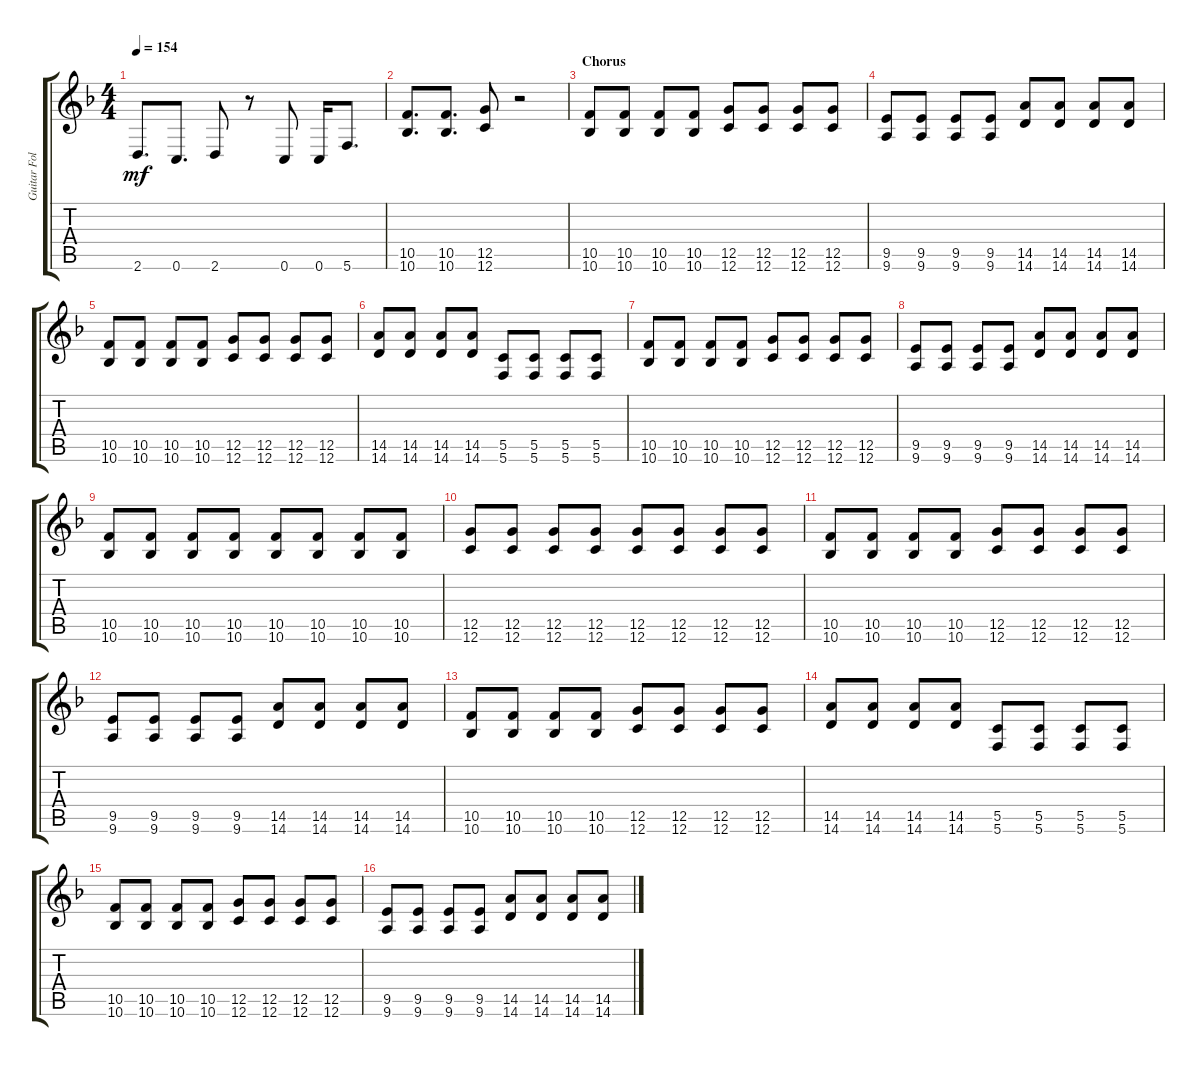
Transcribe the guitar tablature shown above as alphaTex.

\track ("Guitar Folder R" "Guitar Fol") {instrument electricbassfinger}
\staff {score tabs}
\tuning (D4 A3 F3 C3 G2 C2) {hide}
\ts (4 4)
\tempo 154
\clef g2
\ks dminor
2.6.8{d dy mf} 0.6.8{d} 2.6.8 r.8 0.6.8 0.6.16 5.6.8{d} |
(10.5 10.6).8{d} (10.5 10.6).8{d} (12.5 12.6).8 r.2 |
\section ("" "Chorus")
(10.5 10.6).8 (10.5 10.6).8 (10.5 10.6).8 (10.5 10.6).8 (12.5 12.6).8 (12.5 12.6).8 (12.5 12.6).8 (12.5 12.6).8 |
(9.5 9.6).8 (9.5 9.6).8 (9.5 9.6).8 (9.5 9.6).8 (14.5 14.6).8 (14.5 14.6).8 (14.5 14.6).8 (14.5 14.6).8 |
(10.5 10.6).8 (10.5 10.6).8 (10.5 10.6).8 (10.5 10.6).8 (12.5 12.6).8 (12.5 12.6).8 (12.5 12.6).8 (12.5 12.6).8 |
(14.5 14.6).8 (14.5 14.6).8 (14.5 14.6).8 (14.5 14.6).8 (5.5 5.6).8 (5.5 5.6).8 (5.5 5.6).8 (5.5 5.6).8 |
(10.5 10.6).8 (10.5 10.6).8 (10.5 10.6).8 (10.5 10.6).8 (12.5 12.6).8 (12.5 12.6).8 (12.5 12.6).8 (12.5 12.6).8 |
(9.5 9.6).8 (9.5 9.6).8 (9.5 9.6).8 (9.5 9.6).8 (14.5 14.6).8 (14.5 14.6).8 (14.5 14.6).8 (14.5 14.6).8 |
(10.5 10.6).8 (10.5 10.6).8 (10.5 10.6).8 (10.5 10.6).8 (10.5 10.6).8 (10.5 10.6).8 (10.5 10.6).8 (10.5 10.6).8 |
(12.5 12.6).8 (12.5 12.6).8 (12.5 12.6).8 (12.5 12.6).8 (12.5 12.6).8 (12.5 12.6).8 (12.5 12.6).8 (12.5 12.6).8 |
(10.5 10.6).8 (10.5 10.6).8 (10.5 10.6).8 (10.5 10.6).8 (12.5 12.6).8 (12.5 12.6).8 (12.5 12.6).8 (12.5 12.6).8 |
(9.5 9.6).8 (9.5 9.6).8 (9.5 9.6).8 (9.5 9.6).8 (14.5 14.6).8 (14.5 14.6).8 (14.5 14.6).8 (14.5 14.6).8 |
(10.5 10.6).8 (10.5 10.6).8 (10.5 10.6).8 (10.5 10.6).8 (12.5 12.6).8 (12.5 12.6).8 (12.5 12.6).8 (12.5 12.6).8 |
(14.5 14.6).8 (14.5 14.6).8 (14.5 14.6).8 (14.5 14.6).8 (5.5 5.6).8 (5.5 5.6).8 (5.5 5.6).8 (5.5 5.6).8 |
(10.5 10.6).8 (10.5 10.6).8 (10.5 10.6).8 (10.5 10.6).8 (12.5 12.6).8 (12.5 12.6).8 (12.5 12.6).8 (12.5 12.6).8 |
(9.5 9.6).8 (9.5 9.6).8 (9.5 9.6).8 (9.5 9.6).8 (14.5 14.6).8 (14.5 14.6).8 (14.5 14.6).8 (14.5 14.6).8
